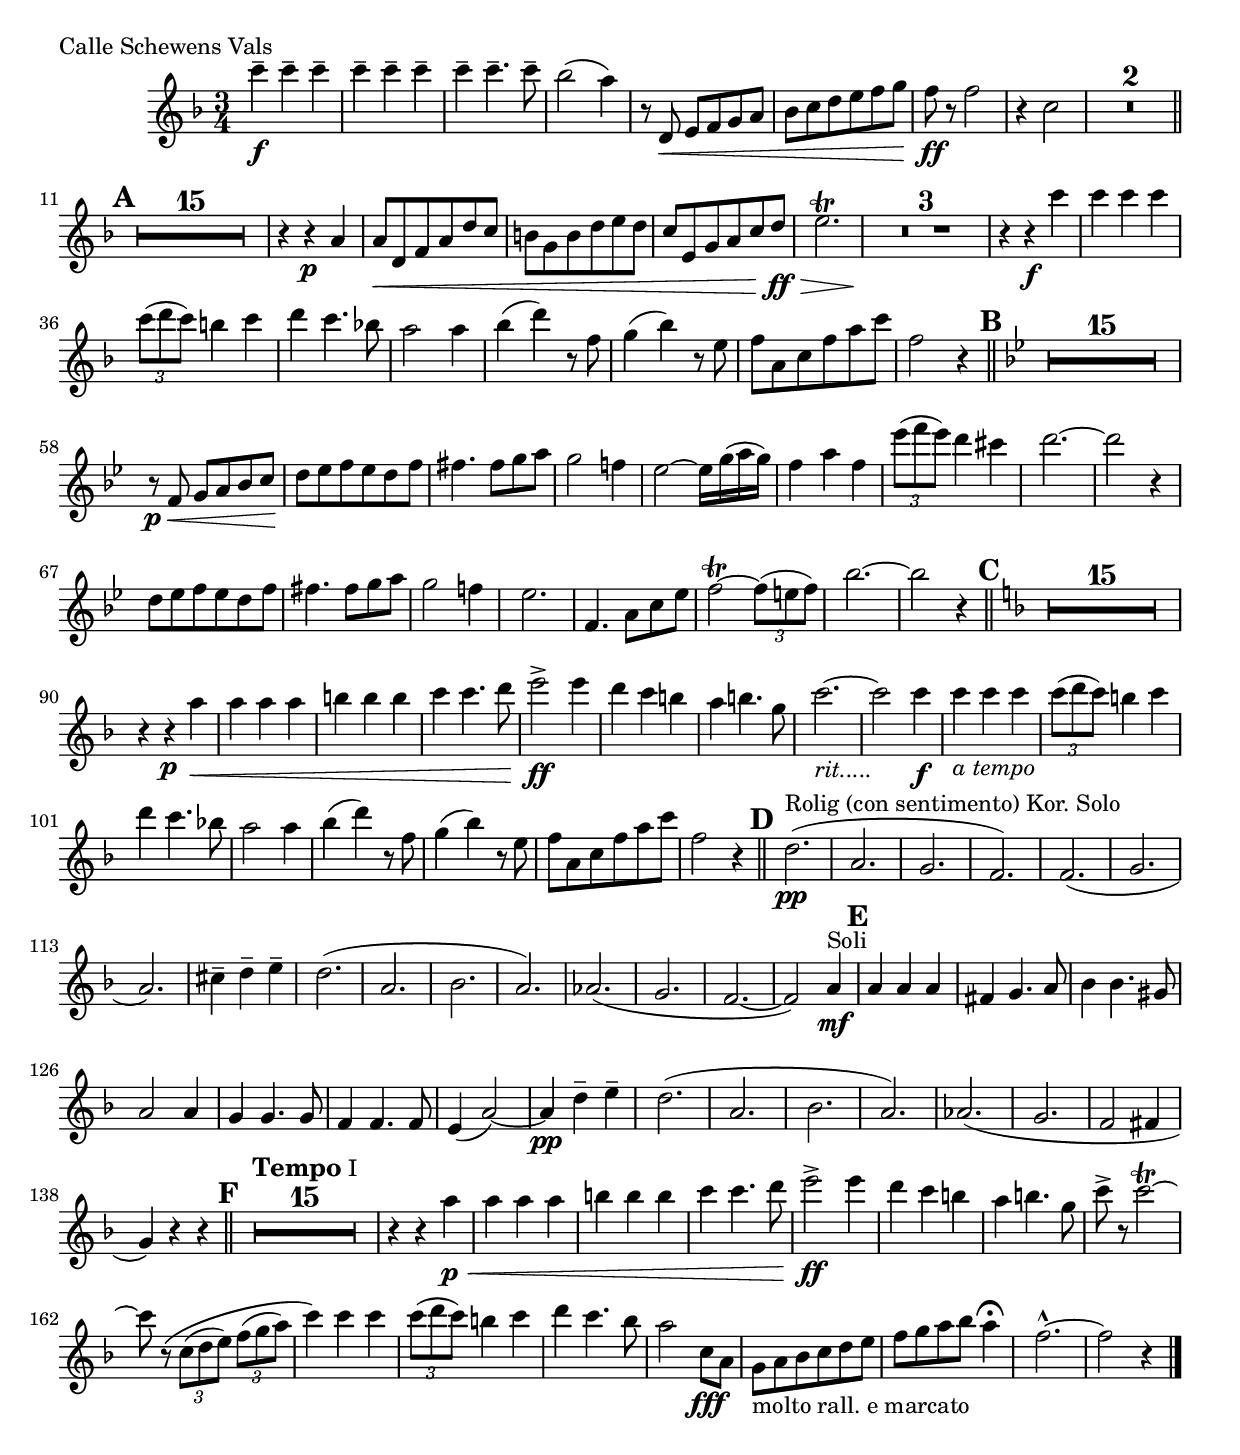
\version "2.22.1"
% When ready to include in collection:	1. Comment out top section with \Include file(s)
%					2. \midi section if present.
%Comment out from here
%{
\include "../../../Includes/Polis_format.ily"

%...to here
%}
  \score {

    % Svenska Polisens Marscher: 1. Title    
    \relative c'' { 
    	    \key f \major \time 3/4 
    	    \compressEmptyMeasures
    	    \set Score.markFormatter = #format-mark-circle-letters
    	    
    c'4--\f c-- c-- |c-- c-- c-- |c-- c4.-- c8-- |bes2 (a4) |r8 d,,\< e [f g a] 
    bes c d e f g |f\ff r f2 | r4 c2 |R2.*2 \bar "||" 
    
%Rehearsal mark
    \mark \default 
    R2.*15 |r4 r\p a |a8\< d, f a d c |b g b d e d |c e, g a c d\ff\> 
    e2.\trill |R2.*3\! |r4 r\f c' |c c c |\times 2/3 {c8 (d c)} b4 c |d c4. bes!8 
    a2 a4 |bes (d) r8 f, |g4 (bes) r8 e, |f a, c f a c |f,2 r4 \bar "||"
    
%Rehearsal mark
    \mark \default
    \key bes \major
    R2.*15 |r8\p f,\< g [a bes c] |d\! ees f ees d f |fis4. fis8 g a |g2 f!4 
    ees2~ ees16 g (a g) |f4 a f |\times 2/3 {ees'8 (f ees)} d4 cis |d2.~ |d2 r4
    d,8 ees f ees d f |fis4. fis8 g a |
    g2 f!4 |ees2. |f,4. a8 c ees |f2~\trill \times 2/3 {f8 (e f)} bes2.~ 
    bes2 r4 \bar "||"
 
 %Rehearsal mark
    \mark \default
    \key f \major
    R2.*15 |r4 r\p a4\< |a a a |b b b |c c4. d8 |e2->\ff e4 |d c b |a b4. g8 
    c2.~_\markup {\italic {rit.....}} |c2 c4\f |c_\markup {\italic {a tempo}} c c
    \times 2/3 {c8 (d c)} b4 c |d c4. bes!8 |a2 a4 |bes (d) r8 f, 
    g4 (bes) r8 e, |f8 a, c f a c |f,2 r4 \bar "||"
    
%Rehearsal mark
    \mark \default
    d2.\pp^\markup {\left-align {Rolig (con sentimento) \line {Kor. Solo}}} ( 
    a g f) |f (g a) |cis4-- d-- e-- |d2. (a bes a) aes (g f~ 
    f2) a4\mf^\markup {Soli}
    
%Rehearsal mark
    \mark \default
    a4 a a |fis g4. a8 |bes4 bes4. gis8 |a2 a4 |g g4. g8 |f4 f4. f8 |e4 (a2~)
    a4\pp d-- e-- |d2. (a bes a) aes (g f2 fis4 |g) r r \bar "||"
    
%Rehearsal mark
    \mark \default
    
    R2.*15^\markup {\bold \large Tempo I} |r4 r a'4\p\< |a a a |b b b |c c4. d8 
    e2->\ff e4 |d c b |a b4. g8 |c8-> r c2~\trill |c8 r\( \times 2/3 {c,8 (d e)}
    \times 2/3 {f (g a)} |c4\) c c |\times 2/3 {c8 (d c)} b4 c |d c4. bes8 
    a2 c,8\fff a |g_\markup {molto rall. e marcato} a bes c d e 
    f g a bes a4\fermata |f2.-^~ |f2 r4 \bar "|."
    
    }%end relative
    
    \header {
    	    piece = "Calle Schewens Vals"
    	    composer = "Evert Taube"
    	}
  }%end score
